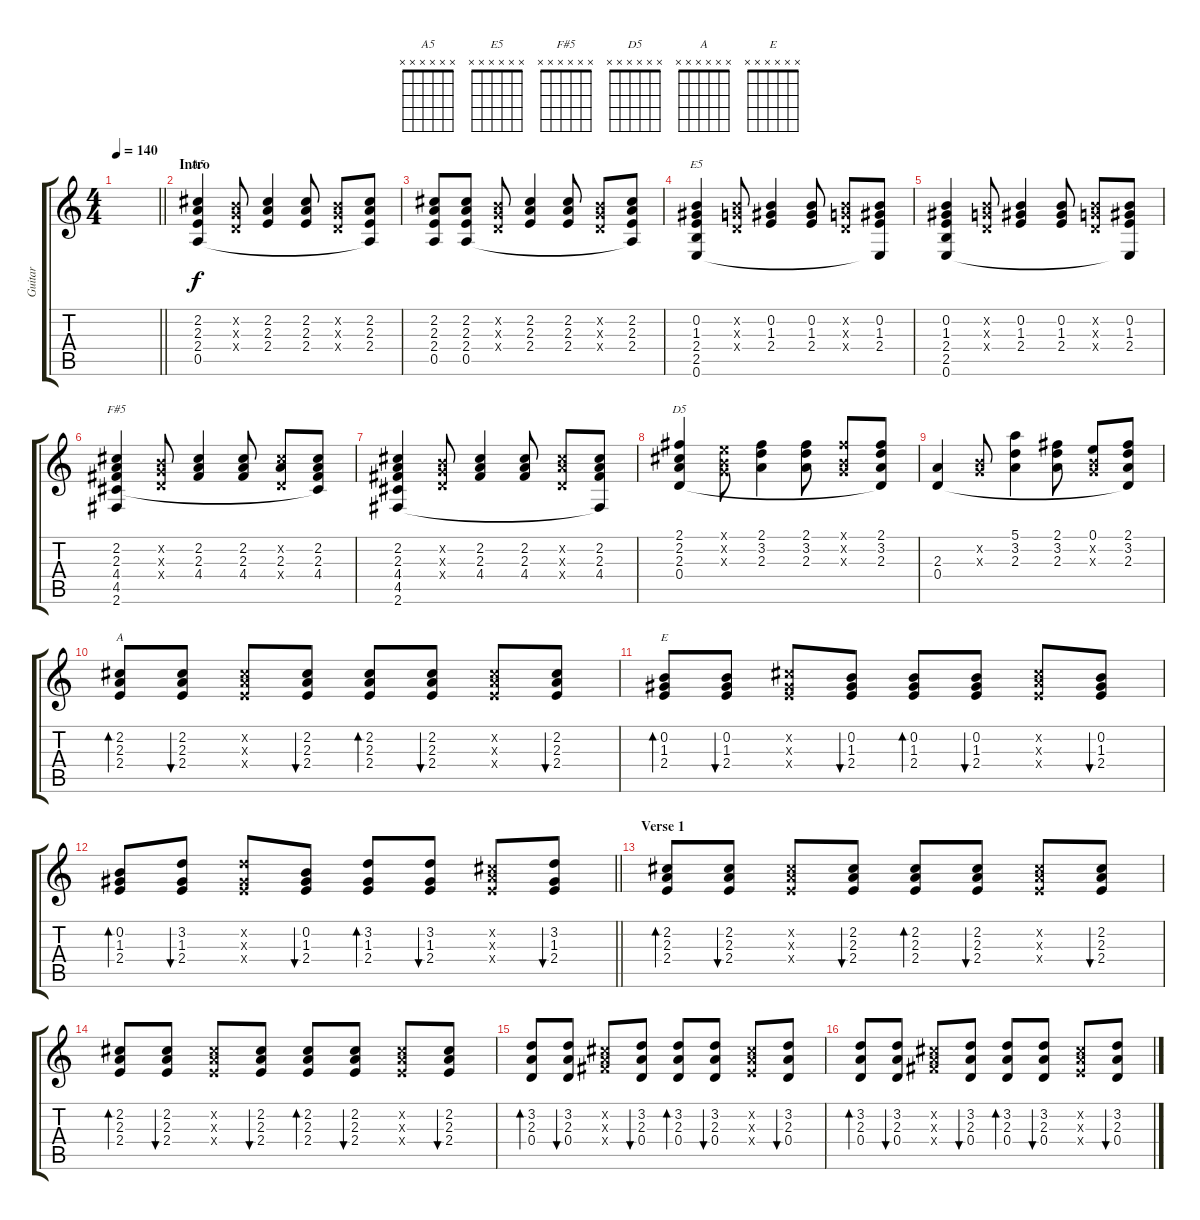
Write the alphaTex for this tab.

\track ("Guitar" "Guitar") {instrument acousticguitarsteel}
\staff {score tabs}
\tuning (E4 B3 G3 D3 A2 E2) {hide}
\chord ("A5" x x x x x x)
\chord ("E5" x x x x x x)
\chord ("F#5" x x x x x x)
\chord ("D5" x x x x x x)
\chord ("A" x x x x x x)
\chord ("E" x x x x x x)
\ts (4 4)
\tempo 140
\clef g2
\barLineRight lightlight
\ks c
|
\section ("" "Intro")
(2.2 2.3 2.4 0.5).4{ch "A5"} (0.2{x} 0.3{x} 0.4{x}).8 (2.2 2.3 2.4).4 (2.2 2.3 2.4).8 (0.2{x} 0.3{x} 0.4{x}).8 (2.2 2.3 2.4 0.5{t}).8 |
(2.2 2.3 2.4 0.5).8 (2.2 2.3 2.4 0.5).8 (0.2{x} 0.3{x} 0.4{x}).8 (2.2 2.3 2.4).4 (2.2 2.3 2.4).8 (0.2{x} 0.3{x} 0.4{x}).8 (2.2 2.3 2.4 0.5{t}).8 |
(0.2 1.3 2.4 2.5 0.6).4{ch "E5"} (0.2{x} 0.3{x} 0.4{x}).8 (0.2 1.3 2.4).4 (0.2 1.3 2.4).8 (0.2{x} 0.3{x} 0.4{x}).8 (0.2 1.3 2.4 0.6{t}).8 |
(0.2 1.3 2.4 2.5 0.6).4 (0.2{x} 0.3{x} 0.4{x}).8 (0.2 1.3 2.4).4 (0.2 1.3 2.4).8 (0.2{x} 0.3{x} 0.4{x}).8 (0.2 1.3 2.4 0.6{t}).8 |
(2.2 2.3 4.4 4.5 2.6).4{ch "F#5"} (0.2{x} 0.3{x} 0.4{x}).8 (2.2 2.3 4.4).4 (2.2 2.3 4.4).8 (2.2{x} 2.3 0.4{x}).8 (2.2 2.3 4.4 4.5{t}).8 |
(2.2 2.3 4.4 4.5 2.6).4 (0.2{x} 0.3{x} 0.4{x}).8 (2.2 2.3 4.4).4 (2.2 2.3 4.4).8 (2.2{x} 2.3{x} 0.4{x}).8 (2.2 2.3 4.4 2.6{t}).8 |
(2.1 2.2 2.3 0.4).4{ch "D5"} (0.1{x} 0.2{x} 0.3{x}).8 (2.1 3.2 2.3).4 (2.1 3.2 2.3).8 (2.1{x} 0.2{x} 0.3{x}).8 (2.1 3.2 2.3 0.4{t}).8 |
(2.3 0.4).4 (0.2{x} 0.3{x}).8 (5.1 3.2 2.3).4 (2.1 3.2 2.3).8 (0.1 0.2{x} 0.3{x}).8 (2.1 3.2 2.3 0.4{t}).8 |
(2.2 2.3 2.4).8{bd 60 ch "A"} (2.2 2.3 2.4).8{bu 60} (2.2{x} 2.3{x} 2.4{x}).8 (2.2 2.3 2.4).8{bu 60} (2.2 2.3 2.4).8{bd 60} (2.2 2.3 2.4).8{bu 60} (2.2{x} 2.3{x} 2.4{x}).8 (2.2 2.3 2.4).8{bu 60} |
(0.2 1.3 2.4).8{bd 60 ch "E"} (0.2 1.3 2.4).8{bu 60} (2.2{x} 1.3{x} 2.4{x}).8 (0.2 1.3 2.4).8{bu 60} (0.2 1.3 2.4).8{bd 60} (0.2 1.3 2.4).8{bu 60} (2.2{x} 2.3{x} 2.4{x}).8 (0.2 1.3 2.4).8{bu 60} |
\barLineRight lightlight
(0.2 1.3 2.4).8{bd 60} (3.2 1.3 2.4).8{bu 60} (3.2{x} 1.3{x} 2.4{x}).8 (0.2 1.3 2.4).8{bu 60} (3.2 1.3 2.4).8{bd 60} (3.2 1.3 2.4).8{bu 60} (2.2{x} 2.3{x} 2.4{x}).8 (3.2 1.3 2.4).8{bu 60} |
\section ("" "Verse 1")
(2.2 2.3 2.4).8{bd 60} (2.2 2.3 2.4).8{bu 60} (2.2{x} 2.3{x} 2.4{x}).8 (2.2 2.3 2.4).8{bu 60} (2.2 2.3 2.4).8{bd 60} (2.2 2.3 2.4).8{bu 60} (2.2{x} 2.3{x} 2.4{x}).8 (2.2 2.3 2.4).8{bu 60} |
(2.2 2.3 2.4).8{bd 60} (2.2 2.3 2.4).8{bu 60} (2.2{x} 2.3{x} 2.4{x}).8 (2.2 2.3 2.4).8{bu 60} (2.2 2.3 2.4).8{bd 60} (2.2 2.3 2.4).8{bu 60} (2.2{x} 2.3{x} 2.4{x}).8 (2.2 2.3 2.4).8{bu 60} |
(3.2 2.3 0.4).8{bd 60} (3.2 2.3 0.4).8{bu 60} (2.2{x} 2.3{x} 4.4{x}).8 (3.2 2.3 0.4).8{bu 60} (3.2 2.3 0.4).8{bd 60} (3.2 2.3 0.4).8{bu 60} (2.2{x} 2.3{x} 2.4{x}).8 (3.2 2.3 0.4).8{bu 60} |
(3.2 2.3 0.4).8{bd 60} (3.2 2.3 0.4).8{bu 60} (2.2{x} 2.3{x} 4.4{x}).8 (3.2 2.3 0.4).8{bu 60} (3.2 2.3 0.4).8{bd 60} (3.2 2.3 0.4).8{bu 60} (2.2{x} 2.3{x} 2.4{x}).8 (3.2 2.3 0.4).8{bu 60}
